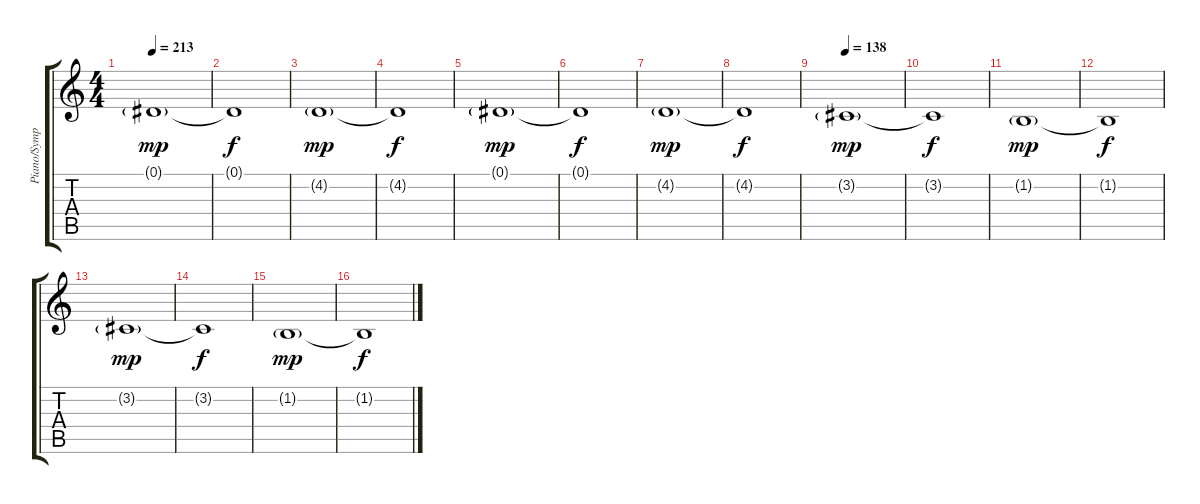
\track ("Piano/Symphony" "Piano/Symp") {instrument electricgrandpiano}
\staff {score tabs}
\tuning (Eb4 Bb3 Gb3 Db3 Ab2 Eb2) {hide}
\ts (4 4)
\tempo 213
\clef g2
\ks c
0.1{g}.1{dy mp instrument choiraahs} |
0.1{t}.1{dy f} |
4.2{g}.1{dy mp instrument choiraahs} |
4.2{t}.1{dy f} |
0.1{g}.1{dy mp instrument choiraahs} |
0.1{t}.1{dy f} |
4.2{g}.1{dy mp instrument choiraahs} |
4.2{t}.1{dy f} |
\tempo 138
3.2{g}.1{dy mp instrument choiraahs} |
3.2{t}.1{dy f} |
1.2{g}.1{dy mp instrument choiraahs} |
1.2{t}.1{dy f} |
3.2{g}.1{dy mp instrument choiraahs} |
3.2{t}.1{dy f} |
1.2{g}.1{dy mp instrument choiraahs} |
1.2{t}.1{dy f}
